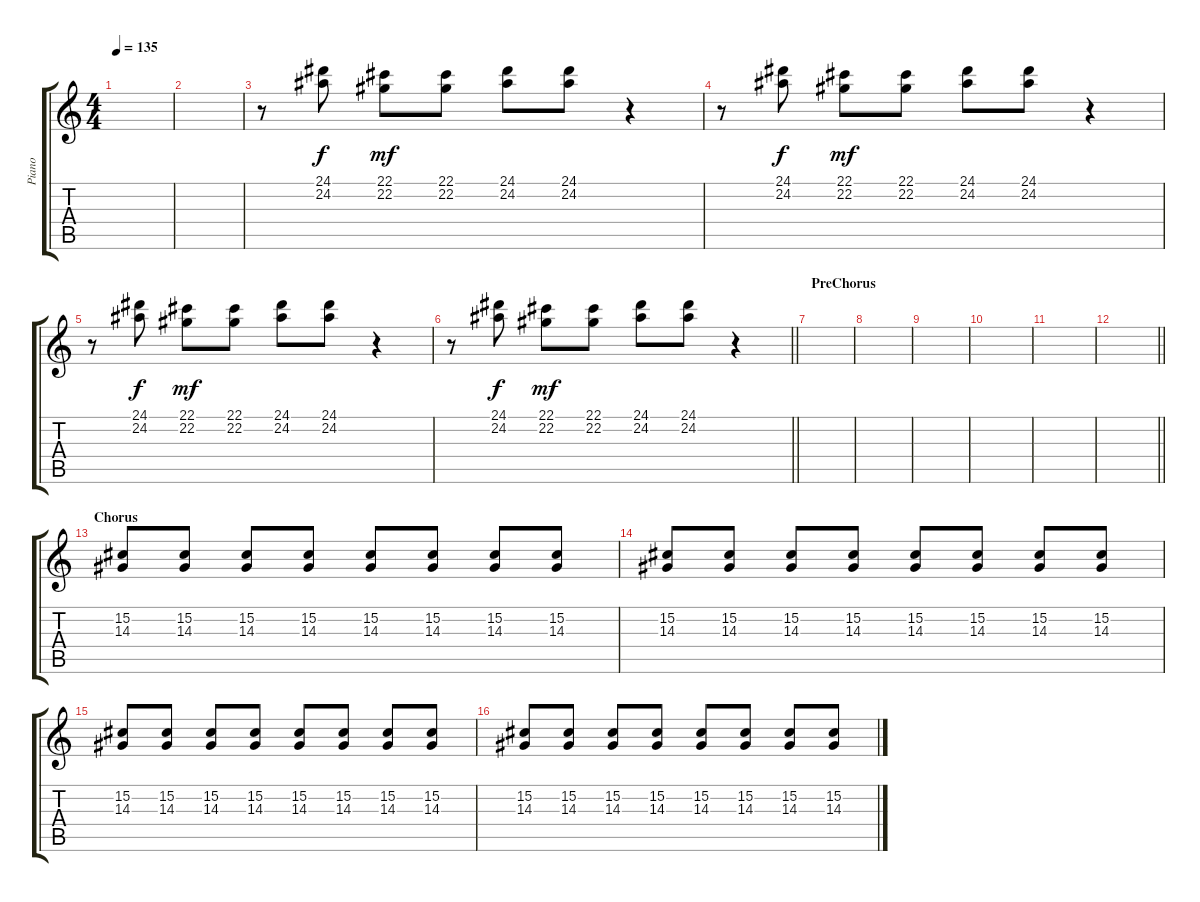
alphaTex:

\track ("Piano" "Piano") {instrument acousticgrandpiano}
\staff {score tabs}
\tuning (Eb4 Bb3 Gb3 Db3 Ab2 Eb2) {hide}
\ts (4 4)
\tempo 135
\clef g2
\ks c
|
|
r.8 (24.1 24.2).8{dy f} (22.1 22.2).8{dy mf} (22.1 22.2).8 (24.1 24.2).8 (24.1 24.2).8 r.4 |
r.8 (24.1 24.2).8{dy f} (22.1 22.2).8{dy mf} (22.1 22.2).8 (24.1 24.2).8 (24.1 24.2).8 r.4 |
r.8 (24.1 24.2).8{dy f} (22.1 22.2).8{dy mf} (22.1 22.2).8 (24.1 24.2).8 (24.1 24.2).8 r.4 |
\barLineRight lightlight
r.8 (24.1 24.2).8{dy f} (22.1 22.2).8{dy mf} (22.1 22.2).8 (24.1 24.2).8 (24.1 24.2).8 r.4 |
\section ("" "PreChorus")
|
|
|
|
|
\barLineRight lightlight
|
\section ("" "Chorus")
(15.2 14.3).8 (15.2 14.3).8 (15.2 14.3).8 (15.2 14.3).8 (15.2 14.3).8 (15.2 14.3).8 (15.2 14.3).8 (15.2 14.3).8 |
(15.2 14.3).8 (15.2 14.3).8 (15.2 14.3).8 (15.2 14.3).8 (15.2 14.3).8 (15.2 14.3).8 (15.2 14.3).8 (15.2 14.3).8 |
(15.2 14.3).8 (15.2 14.3).8 (15.2 14.3).8 (15.2 14.3).8 (15.2 14.3).8 (15.2 14.3).8 (15.2 14.3).8 (15.2 14.3).8 |
(15.2 14.3).8 (15.2 14.3).8 (15.2 14.3).8 (15.2 14.3).8 (15.2 14.3).8 (15.2 14.3).8 (15.2 14.3).8 (15.2 14.3).8
